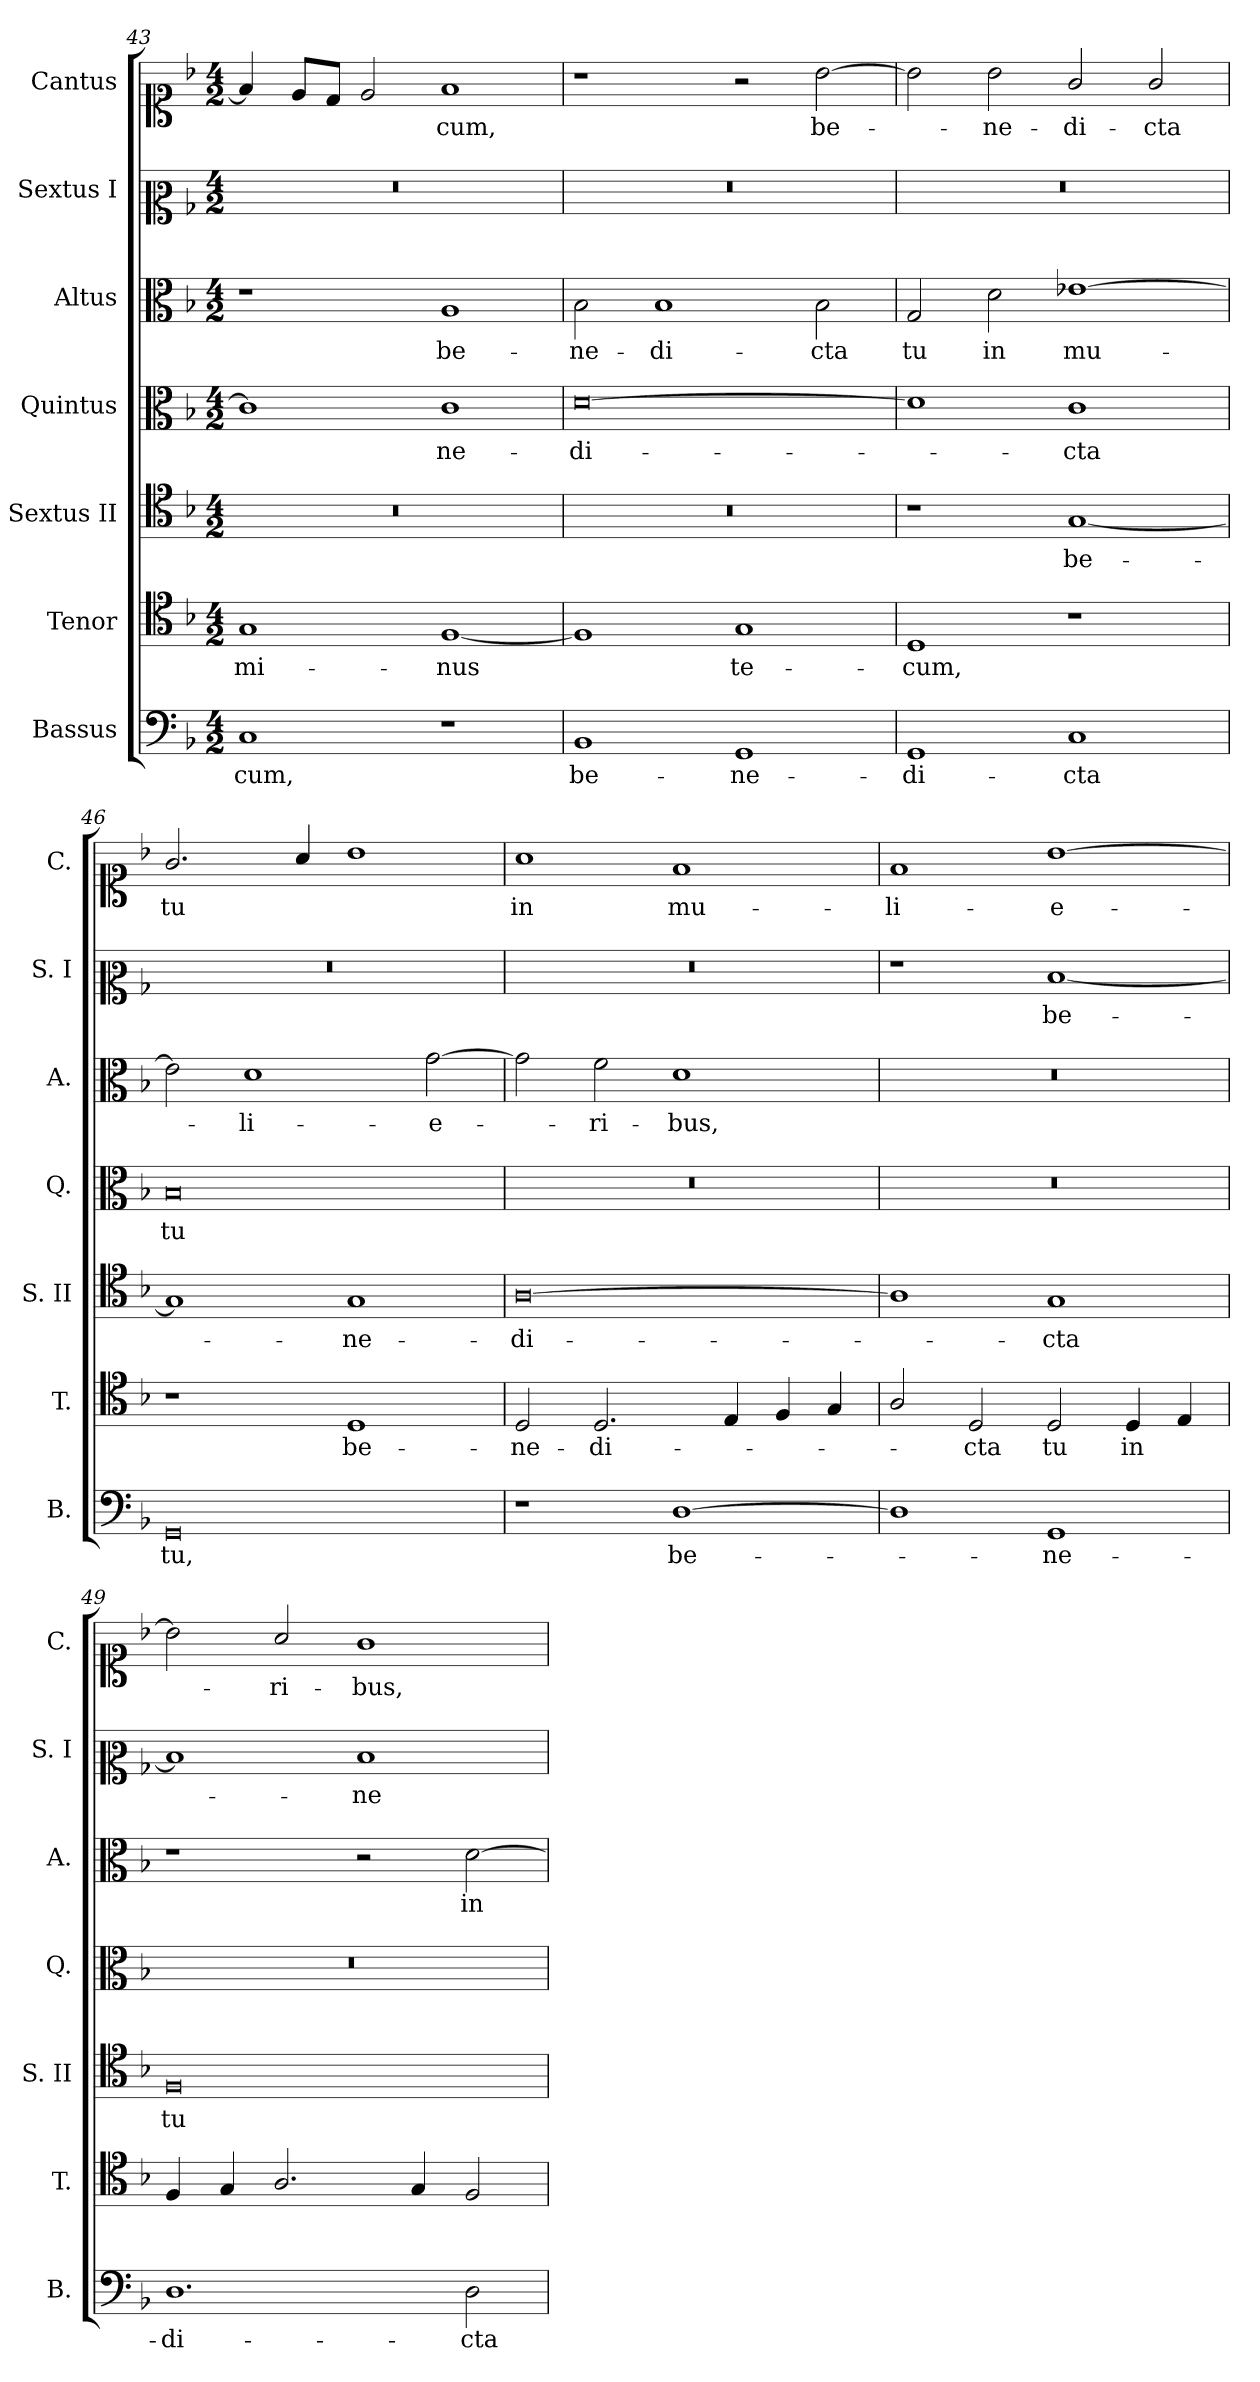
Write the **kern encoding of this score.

**kern	**text	**kern	**text	**kern	**text	**kern	**text	**kern	**text	**kern	**text	**kern	**text
*part7	*part7	*part6	*part6	*part5	*part5	*part4	*part4	*part3	*part3	*part2	*part2	*part1	*part1
*staff7	*staff7	*staff6	*staff6	*staff5	*staff5	*staff4	*staff4	*staff3	*staff3	*staff2	*staff2	*staff1	*staff1
*I"Bassus	*	*I"Tenor	*	*I"Sextus II	*	*I"Quintus	*	*I"Altus	*	*I"Sextus I	*	*I"Cantus	*
*I'B.	*	*I'T.	*	*I'S. II	*	*I'Q.	*	*I'A.	*	*I'S. I	*	*I'C.	*
*clefF4	*	*clefC4	*	*clefC4	*	*clefC3	*	*clefC3	*	*clefC2	*	*clefC1	*
*k[b-]	*	*k[b-]	*	*k[b-]	*	*k[b-]	*	*k[b-]	*	*k[b-]	*	*k[b-]	*
*M4/2	*	*M4/2	*	*M4/2	*	*M4/2	*	*M4/2	*	*M4/2	*	*M4/2	*
=43	=43	=43	=43	=43	=43	=43	=43	=43	=43	=43	=43	=43	=43
!	!LO:LY:b	!	!LO:LY:b	!	!	!	!	!	!	!	!	!	!
1C	-cum,	1G	-mi-	0r	.	1c]	.	1r	.	0r	.	4f/]	.
.	.	.	.	.	.	.	.	.	.	.	.	8e/L	.
.	.	.	.	.	.	.	.	.	.	.	.	8d/J	.
.	.	.	.	.	.	.	.	.	.	.	.	2e/	.
!	!	!	!LO:LY:b	!	!	!	!LO:LY:b	!	!LO:LY:b	!	!	!	!LO:LY:b
1r	.	[1F	-nus	.	.	1c	-ne-	1A	be-	.	.	1f	-cum,
!!LO:LB:g=z
=44	=44	=44	=44	=44	=44	=44	=44	=44	=44	=44	=44	=44	=44
!	!LO:LY:b	!	!	!	!	!	!LO:LY:b	!	!LO:LY:b	!	!	!	!
1BB-	-be-	1F]	.	0r	.	[0d	-di-	2B-\	-ne-	0r	.	1r	.
!	!	!	!	!	!	!	!	!	!LO:LY:b	!	!	!	!
.	.	.	.	.	.	.	.	1B-	-di-	.	.	.	.
!	!LO:LY:b	!	!LO:LY:b	!	!	!	!	!	!	!	!	!	!
1GG	-ne-	1G	te-	.	.	.	.	.	.	.	.	2r	.
!	!	!	!	!	!	!	!	!	!LO:LY:b	!	!	!	!LO:LY:b
.	.	.	.	.	.	.	.	2B-\	-cta	.	.	[2b-\	be-
=45	=45	=45	=45	=45	=45	=45	=45	=45	=45	=45	=45	=45	=45
!	!LO:LY:b	!	!LO:LY:b	!	!	!	!	!	!LO:LY:b	!	!	!	!
1GG	-di-	1D	-cum,	1r	.	1d]	.	2G/	tu	0r	.	2b-\]	.
!	!	!	!	!	!	!	!	!	!LO:LY:b	!	!	!	!LO:LY:b
.	.	.	.	.	.	.	.	2d\	in	.	.	2b-\	-ne-
!	!LO:LY:b	!	!	!	!LO:LY:b	!	!LO:LY:b	!	!LO:LY:b	!	!	!	!LO:LY:b
1C	-cta	1r	.	[1G	be-	1c	-cta	[1e-X	mu-	.	.	2g/	-di-
!	!	!	!	!	!	!	!	!	!	!	!	!	!LO:LY:b
.	.	.	.	.	.	.	.	.	.	.	.	2g/	-cta
=46	=46	=46	=46	=46	=46	=46	=46	=46	=46	=46	=46	=46	=46
!	!LO:LY:b	!	!	!	!	!	!LO:LY:b	!	!	!	!	!	!LO:LY:b
0GG	tu,	1r	.	1G]	.	0B-	tu	2e-\]	.	0r	.	2.g/	tu
!	!	!	!	!	!	!	!	!	!LO:LY:b	!	!	!	!
.	.	.	.	.	.	.	.	1d	-li-	.	.	.	.
.	.	.	.	.	.	.	.	.	.	.	.	4a/	.
!	!	!	!LO:LY:b	!	!LO:LY:b	!	!	!	!	!	!	!	!
.	.	1D	be-	1G	-ne-	.	.	.	.	.	.	1b-	.
!	!	!	!	!	!	!	!	!	!LO:LY:b	!	!	!	!
.	.	.	.	.	.	.	.	[2g\	-e-	.	.	.	.
=47	=47	=47	=47	=47	=47	=47	=47	=47	=47	=47	=47	=47	=47
!	!	!	!LO:LY:b	!	!LO:LY:b	!	!	!	!	!	!	!	!LO:LY:b
1r	.	2D/	-ne-	[0A	-di-	0r	.	2g\]	.	0r	.	1a	in
!	!	!	!LO:LY:b	!	!	!	!	!	!LO:LY:b	!	!	!	!
.	.	2.D/	-di-	.	.	.	.	2f\	-ri-	.	.	.	.
!	!LO:LY:b	!	!	!	!	!	!	!	!LO:LY:b	!	!	!	!LO:LY:b
[1D	be-	.	.	.	.	.	.	1d	-bus,	.	.	1f	mu-
.	.	4E/	.	.	.	.	.	.	.	.	.	.	.
.	.	4F/	.	.	.	.	.	.	.	.	.	.	.
.	.	4G/	.	.	.	.	.	.	.	.	.	.	.
=48	=48	=48	=48	=48	=48	=48	=48	=48	=48	=48	=48	=48	=48
!	!	!	!	!	!	!	!	!	!	!	!	!	!LO:LY:b
1D]	.	2A/	.	1A]	.	0r	.	0r	.	1r	.	1f	-li-
!	!	!	!LO:LY:b	!	!	!	!	!	!	!	!	!	!
.	.	2D/	-cta	.	.	.	.	.	.	.	.	.	.
!	!LO:LY:b	!	!LO:LY:b	!	!LO:LY:b	!	!	!	!	!	!LO:LY:b	!	!LO:LY:b
1GG	-ne-	2D/	tu	1G	-cta	.	.	.	.	[1d	be-	[1b-	-e-
!	!	!	!LO:LY:b	!	!	!	!	!	!	!	!	!	!
.	.	4D/	in	.	.	.	.	.	.	.	.	.	.
.	.	4E/	.	.	.	.	.	.	.	.	.	.	.
=49	=49	=49	=49	=49	=49	=49	=49	=49	=49	=49	=49	=49	=49
!	!LO:LY:b	!	!	!	!LO:LY:b	!	!	!	!	!	!	!	!
1.D	-di-	4F/	.	0F	tu	0r	.	1r	.	1d]	.	2b-\]	.
.	.	4G/	.	.	.	.	.	.	.	.	.	.	.
!	!	!	!	!	!	!	!	!	!	!	!	!	!LO:LY:b
.	.	2.A/	.	.	.	.	.	.	.	.	.	2a/	-ri-
!	!	!	!	!	!	!	!	!	!	!	!LO:LY:b	!	!LO:LY:b
.	.	.	.	.	.	.	.	2r	.	1d	-ne-	1g	-bus,
.	.	4G/	.	.	.	.	.	.	.	.	.	.	.
!	!LO:LY:b	!	!	!	!	!	!	!	!LO:LY:b	!	!	!	!
2D\	-cta	2F/	.	.	.	.	.	[2d\	in	.	.	.	.
=	=	=	=	=	=	=	=	=	=	=	=	=	=
*-	*-	*-	*-	*-	*-	*-	*-	*-	*-	*-	*-	*-	*-
